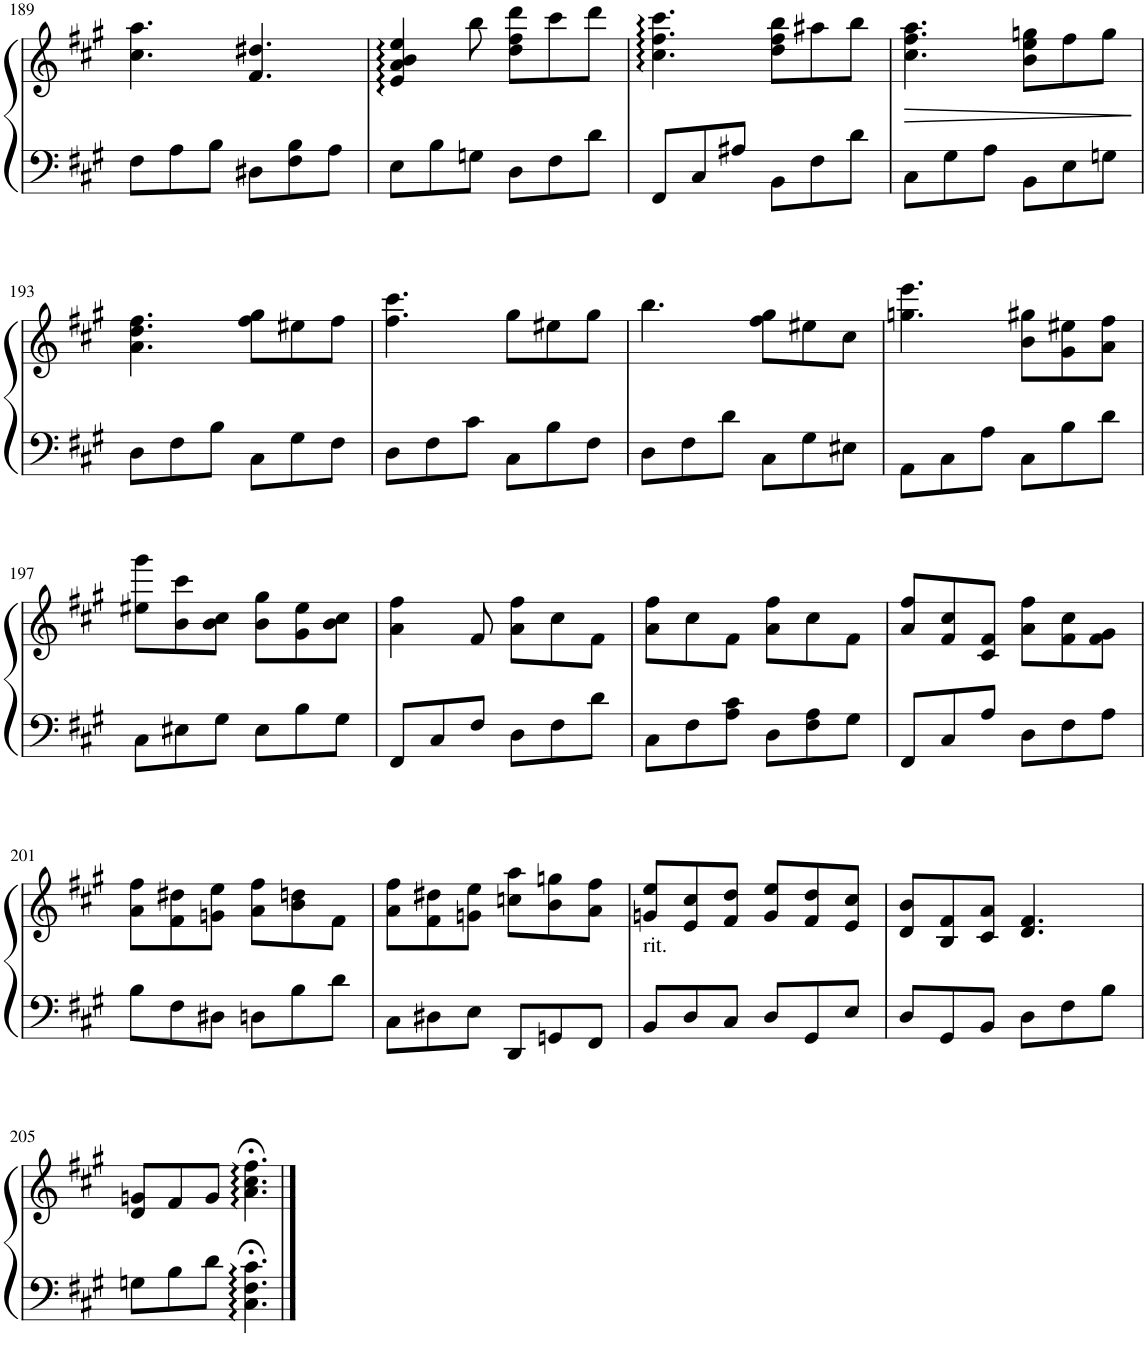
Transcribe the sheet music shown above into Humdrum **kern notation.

**kern	**kern	**dynam
*part1	*part1	*part1
*staff2	*staff1	*staff1/2
*I"unbenannt2	*	*
!!LO:PB:g=z
*clefF4	*clefG2	*
*k[f#c#g#]	*k[f#c#g#]	*
*M6/8	*M6/8	*
=189	=189	=189
8F#\L	4.cc#\ 4.aa\	.
8A\	.	.
8B\J	.	.
8D#X\L	4.f#/ 4.dd#X/	.
8F#\ 8B\	.	.
8A\J	.	.
=190	=190	=190
8E\L	4e/ 4a/ 4b/ 4ee/	.
8B\	.	.
8Gn\J	8bb\	.
8D\L	8dd\ 8ff#\ 8ddd\L	.
8F#\	8ccc#\	.
8d\J	8ddd\J	.
=191	=191	=191
8FF#/L	4.cc#\ 4.ff#\ 4.ccc#\	.
8C#/	.	.
8A#X/J	.	.
8BB\L	8dd\ 8ff#\ 8bb\L	.
8F#\	8aa#X\	.
8d\J	8bb\J	.
=192	=192	=192
!	!	!LO:HP:b
8C#\L	4.cc#\ 4.ff#\ 4.aa\	>
8G#\	.	.
8A\J	.	.
8BB\L	8b\ 8ee\ 8ggn\L	.
8E\	8ff#\	.
8Gn\J	8gg\J	.
.	.	]
!!LO:LB:g=z
=193	=193	=193
8D\L	4.a\ 4.dd\ 4.ff#\	.
8F#\	.	.
8B\J	.	.
8C#\L	8ff#\ 8gg#\L	.
8G#\	8ee#X\	.
8F#\J	8ff#\J	.
=194	=194	=194
8D\L	4.ff#\ 4.ccc#\	.
8F#\	.	.
8c#\J	.	.
8C#\L	8gg#\L	.
8B\	8ee#X\	.
8F#\J	8gg#\J	.
=195	=195	=195
8D\L	4.bb\	.
8F#\	.	.
8d\J	.	.
8C#\L	8ff#\ 8gg#\L	.
8G#\	8ee#X\	.
8E#X\J	8cc#\J	.
=196	=196	=196
8AA\L	4.ggn\ 4.eee\	.
8C#\	.	.
8A\J	.	.
8C#\L	8b\ 8gg#X\L	.
8B\	8g#\ 8ee#X\	.
8d\J	8a\ 8ff#\J	.
!!LO:LB:g=z
=197	=197	=197
8C#\L	8ee#X\ 8ggg#\L	.
8E#X\	8b\ 8ccc#\	.
8G#\J	8b\ 8cc#\J	.
8E#\L	8b\ 8gg#\L	.
8B\	8g#\ 8ee#\	.
8G#\J	8b\ 8cc#\J	.
=198	=198	=198
8FF#/L	4a\ 4ff#\	.
8C#/	.	.
8F#/J	8f#/	.
8D\L	8a\ 8ff#\L	.
8F#\	8cc#\	.
8d\J	8f#\J	.
=199	=199	=199
8C#\L	8a\ 8ff#\L	.
8F#\	8cc#\	.
8A\ 8c#\J	8f#\J	.
8D\L	8a\ 8ff#\L	.
8F#\ 8A\	8cc#\	.
8G#\J	8f#\J	.
=200	=200	=200
8FF#/L	8a/ 8ff#/L	.
8C#/	8f#/ 8cc#/	.
8A/J	8c#/ 8f#/J	.
8D\L	8a\ 8ff#\L	.
8F#\	8f#\ 8cc#\	.
8A\J	8f#\ 8g#\J	.
!!LO:LB:g=z
=201	=201	=201
8B\L	8a\ 8ff#\L	.
8F#\	8f#\ 8dd#X\	.
8D#X\J	8gn\ 8ee\J	.
8Dn\L	8a\ 8ff#\L	.
8B\	8b\ 8ddn\	.
8d\J	8f#\J	.
=202	=202	=202
8C#\L	8a\ 8ff#\L	.
8D#X\	8f#\ 8dd#X\	.
8E\J	8gn\ 8ee\J	.
8DD/L	8ccn\ 8aa\L	.
8GGn/	8b\ 8ggn\	.
8FF#/J	8a\ 8ff#\J	.
=203	=203	=203
!	!LO:TX:b:t=rit.	!
8BB/L	8gn/ 8ee/L	.
8D/	8e/ 8cc#/	.
8C#/J	8f#/ 8dd/J	.
8D/L	8g/ 8ee/L	.
8GG#/	8f#/ 8dd/	.
8E/J	8e/ 8cc#/J	.
=204	=204	=204
8D/L	8d/ 8b/L	.
8GG#/	8B/ 8f#/	.
8BB/J	8c#/ 8a/J	.
8D\L	4.d/ 4.f#/	.
8F#\	.	.
8B\J	.	.
!!LO:LB:g=z
=205	=205	=205
8Gn\L	8d/ 8gn/L	.
8B\	8f#/	.
8d\J	8g/J	.
4.C#\:;< 4.F#\:;< 4.c#\:;<	4.a\;< 4.cc#\;< 4.ff#\;<	.
==	==	==
*-	*-	*-
